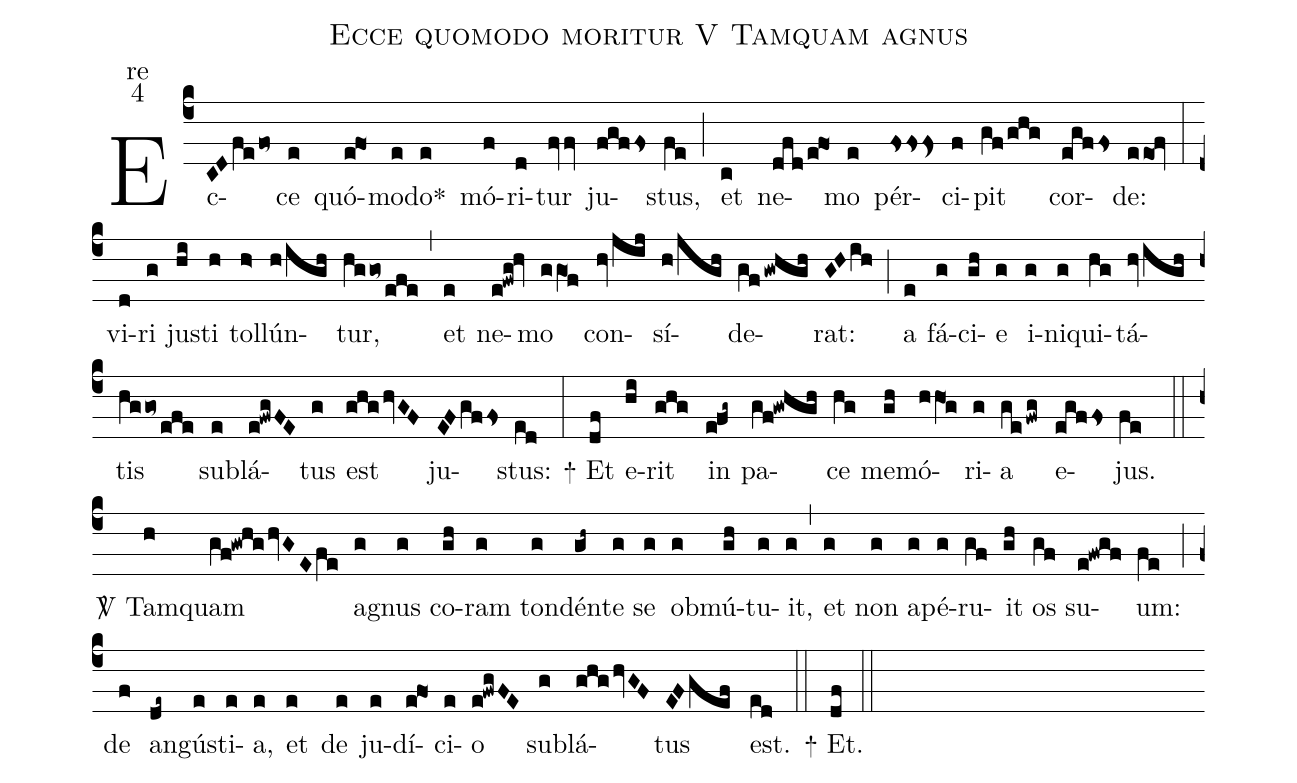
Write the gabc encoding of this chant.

name:Ecce quomodo moritur V Tamquam agnus;
office-part:re;
mode:4;
%%
(c4) Ec(CDfefo~)ce(e) quó(e!fo1)mo(e)do<sp>*</sp>(e) mó(f)ri(d)tur(fvv) ju(fgffs)stus,(fe) (;)
et(c) ne(dfd/e!fo1)mo(e) pér(fsfsfs<)ci(f)pit(gf/ghg) cor(egffs)de:(eeo1!fv) (:)
vi(d)ri(g) ju(hi)sti(h) tol(h>)lún(h/igh)tur,(hggo~efe) (,)
et(e) ne(e!fwg!hv)mo(ggO1f) con(hvjij)sí(h/jgh)de(gf/gwhgh)rat:(GHih) (;)
a(e) fá(g)ci(gh)e(g) i(g)ni(g)qui(hg)tá(hvigh)tis(hggo~efe) su(e)blá(e!fwgFE)tus(g) est(ghghvGF) ju(EFgffs)stus:(ed) (:)
<sp>+</sp> Et(df) e(hi)rit(ghg) in(e!fg~) pa(gf!gwhgh)ce(hg) me(gh)mó(hhO1g)ri(g)a(ge/fwg) e(egffs)jus.(fe) (::)
<sp>V/</sp> Tam(h)quam(gf!gwhghvGEfe) a(g)gnus(g) co(gh)ram(g) ton(g)dén(gh~)te(g) se(g) ob(g)mú(gh)tu(g)it,(g) (,)
et(g) non(g) a(g)pé(g)ru(gf)it(gh) os(gf) su(e!fwgf)um:(fe) (;)
de(f) an(de~)gú(e)sti(e)a,(e) et(e) de(e) ju(e)dí(e!fo1)ci(e)o(e!fwgFE) su(g)blá(ghghvGF)tus(EFgef) est.(ed) (::)
<sp>+</sp> Et.(df) (::)
